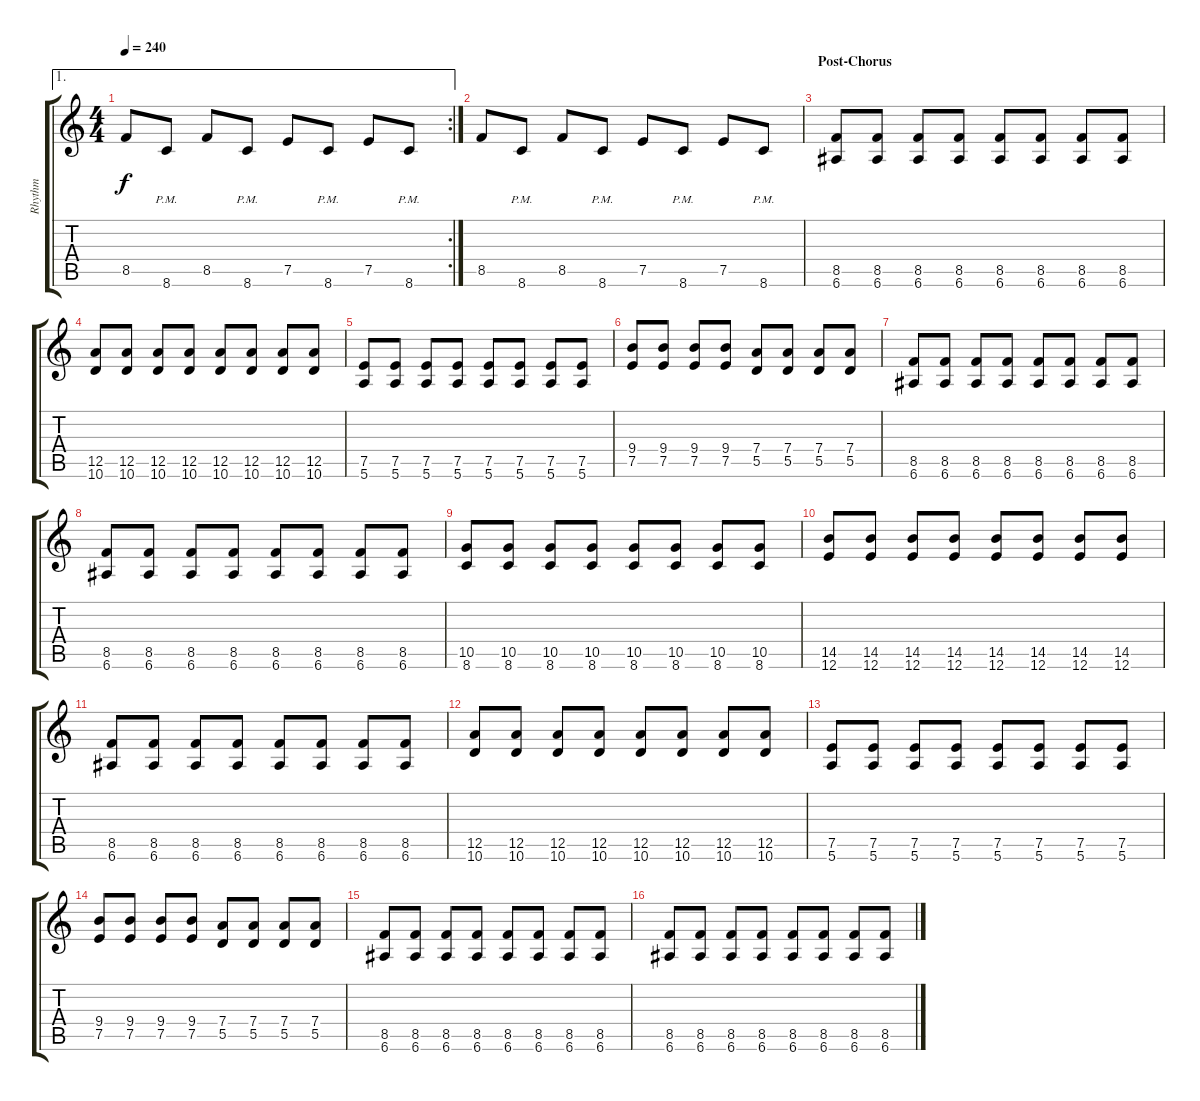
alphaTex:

\track ("Rhythm" "Rhythm") {instrument overdrivenguitar}
\staff {score tabs}
\tuning (E4 B3 G3 D3 A2 E2) {hide}
\ae 1
\rc 2
\ts (4 4)
\tempo 240
\clef g2
\ks c
8.5.8{dy f} 8.6{pm}.8 8.5.8 8.6{pm}.8 7.5.8 8.6{pm}.8 7.5.8 8.6{pm}.8 |
8.5.8 8.6{pm}.8 8.5.8 8.6{pm}.8 7.5.8 8.6{pm}.8 7.5.8 8.6{pm}.8 |
\section ("" "Post-Chorus")
(8.5 6.6).8 (8.5 6.6).8 (8.5 6.6).8 (8.5 6.6).8 (8.5 6.6).8 (8.5 6.6).8 (8.5 6.6).8 (8.5 6.6).8 |
(12.5 10.6).8 (12.5 10.6).8 (12.5 10.6).8 (12.5 10.6).8 (12.5 10.6).8 (12.5 10.6).8 (12.5 10.6).8 (12.5 10.6).8 |
(7.5 5.6).8 (7.5 5.6).8 (7.5 5.6).8 (7.5 5.6).8 (7.5 5.6).8 (7.5 5.6).8 (7.5 5.6).8 (7.5 5.6).8 |
(9.4 7.5).8 (9.4 7.5).8 (9.4 7.5).8 (9.4 7.5).8 (7.4 5.5).8 (7.4 5.5).8 (7.4 5.5).8 (7.4 5.5).8 |
(8.5 6.6).8 (8.5 6.6).8 (8.5 6.6).8 (8.5 6.6).8 (8.5 6.6).8 (8.5 6.6).8 (8.5 6.6).8 (8.5 6.6).8 |
(8.5 6.6).8 (8.5 6.6).8 (8.5 6.6).8 (8.5 6.6).8 (8.5 6.6).8 (8.5 6.6).8 (8.5 6.6).8 (8.5 6.6).8 |
(10.5 8.6).8 (10.5 8.6).8 (10.5 8.6).8 (10.5 8.6).8 (10.5 8.6).8 (10.5 8.6).8 (10.5 8.6).8 (10.5 8.6).8 |
(14.5 12.6).8 (14.5 12.6).8 (14.5 12.6).8 (14.5 12.6).8 (14.5 12.6).8 (14.5 12.6).8 (14.5 12.6).8 (14.5 12.6).8 |
(8.5 6.6).8 (8.5 6.6).8 (8.5 6.6).8 (8.5 6.6).8 (8.5 6.6).8 (8.5 6.6).8 (8.5 6.6).8 (8.5 6.6).8 |
(12.5 10.6).8 (12.5 10.6).8 (12.5 10.6).8 (12.5 10.6).8 (12.5 10.6).8 (12.5 10.6).8 (12.5 10.6).8 (12.5 10.6).8 |
(7.5 5.6).8 (7.5 5.6).8 (7.5 5.6).8 (7.5 5.6).8 (7.5 5.6).8 (7.5 5.6).8 (7.5 5.6).8 (7.5 5.6).8 |
(9.4 7.5).8 (9.4 7.5).8 (9.4 7.5).8 (9.4 7.5).8 (7.4 5.5).8 (7.4 5.5).8 (7.4 5.5).8 (7.4 5.5).8 |
(8.5 6.6).8 (8.5 6.6).8 (8.5 6.6).8 (8.5 6.6).8 (8.5 6.6).8 (8.5 6.6).8 (8.5 6.6).8 (8.5 6.6).8 |
(8.5 6.6).8 (8.5 6.6).8 (8.5 6.6).8 (8.5 6.6).8 (8.5 6.6).8 (8.5 6.6).8 (8.5 6.6).8 (8.5 6.6).8
